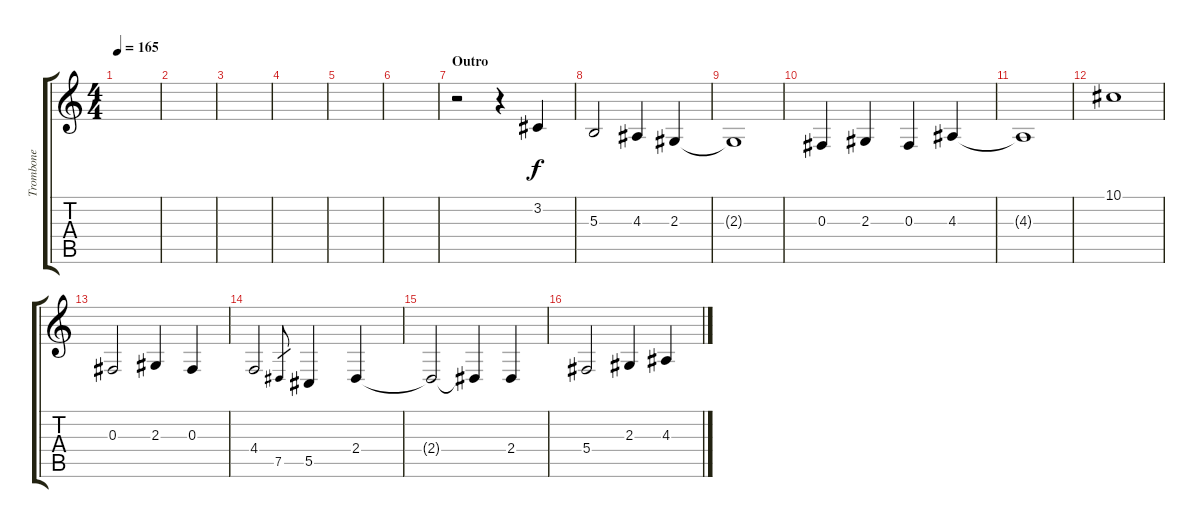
\track ("Trombone" "Trombone") {instrument trombone}
\staff {score tabs}
\tuning (Eb4 Bb3 Gb3 Db3 Ab2 Eb2) {hide}
\ts (4 4)
\tempo 165
\clef g2
\ks c
|
|
|
|
|
|
\section ("" "Outro")
r.2 r.4 3.2.4 |
5.3.2 4.3.4 2.3.4 |
2.3{t}.1 |
0.3.4 2.3.4 0.3.4 4.3.4 |
4.3{t}.1 |
10.1.1 |
0.3.2 2.3.4 0.3.4 |
4.4.2 7.5.8{gr} 5.5.4 2.4.4 |
2.4{t}.2 2.4{t}.4 2.4.4 |
5.4.2 2.3.4 4.3.4
